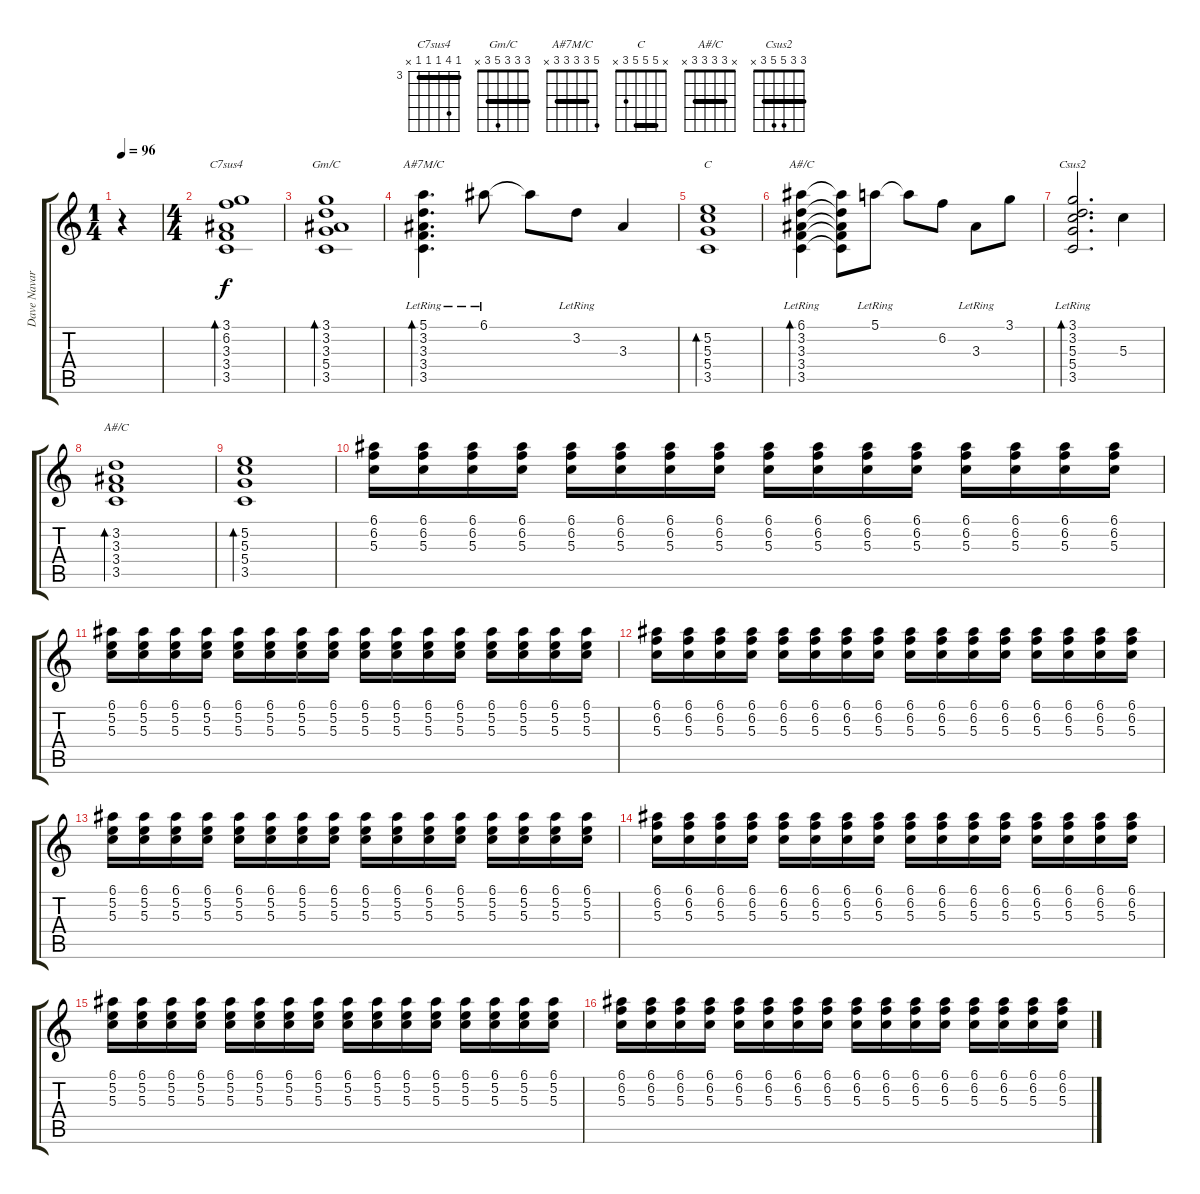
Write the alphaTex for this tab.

\track ("Dave Navarro 1" "Dave Navar") {instrument electricguitarclean}
\staff {score tabs}
\tuning (E4 B3 G3 D3 A2 E2) {hide}
\chord ("C7sus4" 3 6 3 3 3 x) {firstfret 3 barre 3}
\chord ("Gm/C" 3 3 3 5 3 x) {barre 3}
\chord ("A#7M/C" 5 3 3 3 3 x) {barre 3}
\chord ("C" x 5 5 5 3 x) {barre 5}
\chord ("A#/C" 6 3 3 3 3 x) {firstfret 3 barre 3}
\chord ("Csus2" 3 3 5 5 3 x) {barre 3}
\chord ("A#/C" x 3 3 3 3 x) {barre 3}
\ts (1 4)
\tempo 96
\clef g2
\ks c
r.4{dy f instrument electricguitarclean} |
\ts (4 4)
(3.1 6.2 3.3 3.4 3.5).1{bd 240 ch "C7sus4"} |
(3.1 3.2 3.3 5.4 3.5).1{bd 120 ch "Gm/C"} |
(5.1 3.2{lr} 3.3{lr} 3.4{lr} 3.5{lr}).4{d bd 60 ch "A#7M/C"} 6.1{lr}.8 6.1{t}.8 3.2{lr}.8 3.3.4 |
(5.2 5.3 5.4 3.5).1{bd 240 ch "C"} |
(6.1 3.2{lr} 3.3{lr} 3.4{lr} 3.5{lr}).4{bd 120 ch "A#/C"} (6.1{t} 3.2{t} 3.3{t} 3.4{t} 3.5{t}).8 5.1{lr}.8 5.1{t}.8 6.2.8 3.3{lr}.8 3.1.8 |
(3.1{lr} 3.2{lr} 5.3 5.4{lr} 3.5{lr}).2{d bd 120 ch "Csus2"} 5.3.4 |
(3.2 3.3 3.4 3.5).1{bd 240 ch "A#/C"} |
(5.2 5.3 5.4 3.5).1{bd 240} |
(6.1 6.2 5.3).16 (6.1 6.2 5.3).16 (6.1 6.2 5.3).16 (6.1 6.2 5.3).16 (6.1 6.2 5.3).16 (6.1 6.2 5.3).16 (6.1 6.2 5.3).16 (6.1 6.2 5.3).16 (6.1 6.2 5.3).16 (6.1 6.2 5.3).16 (6.1 6.2 5.3).16 (6.1 6.2 5.3).16 (6.1 6.2 5.3).16 (6.1 6.2 5.3).16 (6.1 6.2 5.3).16 (6.1 6.2 5.3).16 |
(6.1 5.2 5.3).16 (6.1 5.2 5.3).16 (6.1 5.2 5.3).16 (6.1 5.2 5.3).16 (6.1 5.2 5.3).16 (6.1 5.2 5.3).16 (6.1 5.2 5.3).16 (6.1 5.2 5.3).16 (6.1 5.2 5.3).16 (6.1 5.2 5.3).16 (6.1 5.2 5.3).16 (6.1 5.2 5.3).16 (6.1 5.2 5.3).16 (6.1 5.2 5.3).16 (6.1 5.2 5.3).16 (6.1 5.2 5.3).16 |
(6.1 6.2 5.3).16 (6.1 6.2 5.3).16 (6.1 6.2 5.3).16 (6.1 6.2 5.3).16 (6.1 6.2 5.3).16 (6.1 6.2 5.3).16 (6.1 6.2 5.3).16 (6.1 6.2 5.3).16 (6.1 6.2 5.3).16 (6.1 6.2 5.3).16 (6.1 6.2 5.3).16 (6.1 6.2 5.3).16 (6.1 6.2 5.3).16 (6.1 6.2 5.3).16 (6.1 6.2 5.3).16 (6.1 6.2 5.3).16 |
(6.1 5.2 5.3).16 (6.1 5.2 5.3).16 (6.1 5.2 5.3).16 (6.1 5.2 5.3).16 (6.1 5.2 5.3).16 (6.1 5.2 5.3).16 (6.1 5.2 5.3).16 (6.1 5.2 5.3).16 (6.1 5.2 5.3).16 (6.1 5.2 5.3).16 (6.1 5.2 5.3).16 (6.1 5.2 5.3).16 (6.1 5.2 5.3).16 (6.1 5.2 5.3).16 (6.1 5.2 5.3).16 (6.1 5.2 5.3).16 |
(6.1 6.2 5.3).16 (6.1 6.2 5.3).16 (6.1 6.2 5.3).16 (6.1 6.2 5.3).16 (6.1 6.2 5.3).16 (6.1 6.2 5.3).16 (6.1 6.2 5.3).16 (6.1 6.2 5.3).16 (6.1 6.2 5.3).16 (6.1 6.2 5.3).16 (6.1 6.2 5.3).16 (6.1 6.2 5.3).16 (6.1 6.2 5.3).16 (6.1 6.2 5.3).16 (6.1 6.2 5.3).16 (6.1 6.2 5.3).16 |
(6.1 5.2 5.3).16 (6.1 5.2 5.3).16 (6.1 5.2 5.3).16 (6.1 5.2 5.3).16 (6.1 5.2 5.3).16 (6.1 5.2 5.3).16 (6.1 5.2 5.3).16 (6.1 5.2 5.3).16 (6.1 5.2 5.3).16 (6.1 5.2 5.3).16 (6.1 5.2 5.3).16 (6.1 5.2 5.3).16 (6.1 5.2 5.3).16 (6.1 5.2 5.3).16 (6.1 5.2 5.3).16 (6.1 5.2 5.3).16 |
(6.1 6.2 5.3).16 (6.1 6.2 5.3).16 (6.1 6.2 5.3).16 (6.1 6.2 5.3).16 (6.1 6.2 5.3).16 (6.1 6.2 5.3).16 (6.1 6.2 5.3).16 (6.1 6.2 5.3).16 (6.1 6.2 5.3).16 (6.1 6.2 5.3).16 (6.1 6.2 5.3).16 (6.1 6.2 5.3).16 (6.1 6.2 5.3).16 (6.1 6.2 5.3).16 (6.1 6.2 5.3).16 (6.1 6.2 5.3).16
